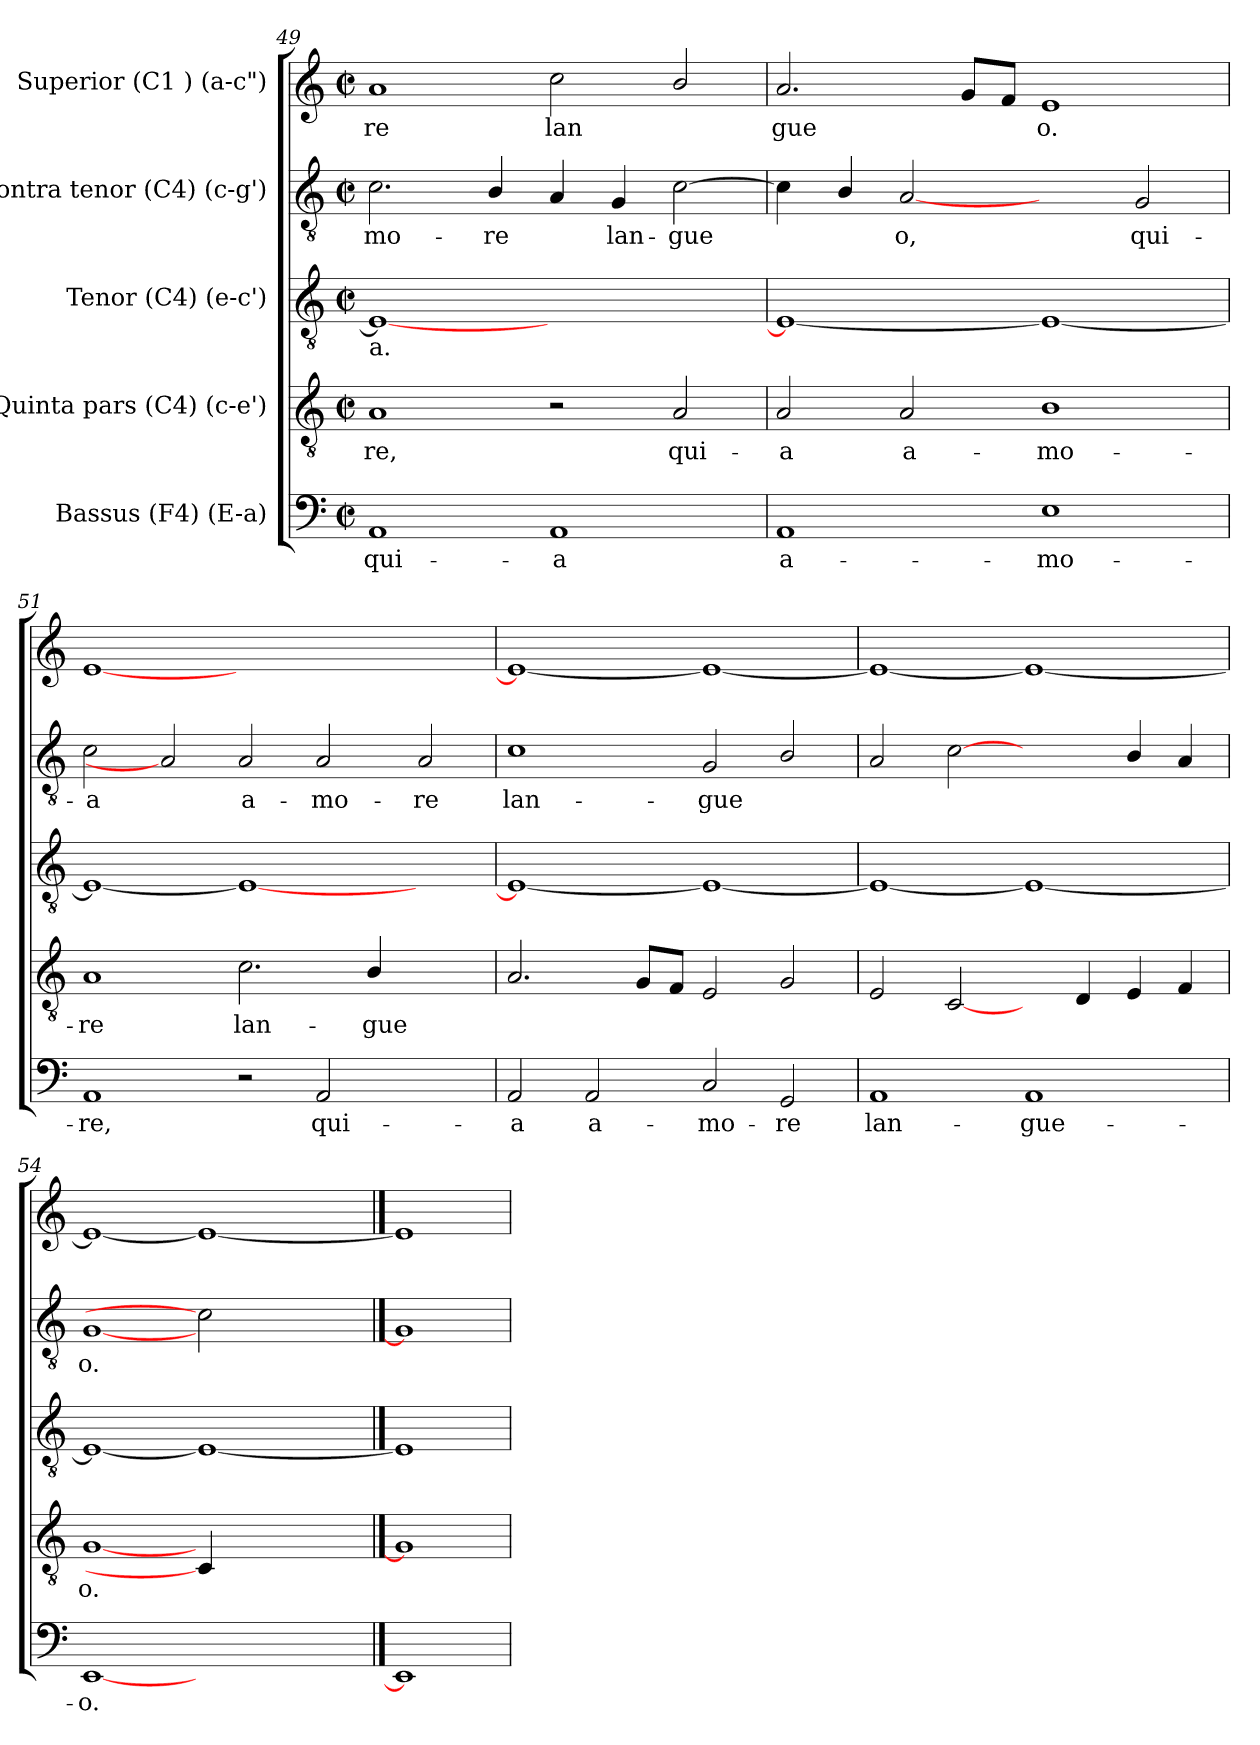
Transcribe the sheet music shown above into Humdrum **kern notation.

**kern	**text	**kern	**text	**kern	**kern	**text	**kern	**text
*part5	*part5	*part4	*part4	*part3	*part2	*part2	*part1	*part1
*staff5	*staff5	*staff4	*staff4	*staff3	*staff2	*staff2	*staff1	*staff1
*I"Bassus (F4)  (E-a)	*	*I"Quinta pars (C4)  (c-e')	*	*I"Tenor (C4)  (e-c')	*I"Contra tenor (C4)  (c-g')	*	*I"Superior (C1 )  (a-c")	*
*clefF4	*	*clefGv2	*	*clefGv2	*clefGv2	*	*clefG2	*
*k[]	*	*k[]	*	*k[]	*k[]	*	*k[]	*
*C:	*	*C:	*	*C:	*C:	*	*C:	*
*M2/2	*	*M2/2	*	*M2/2	*M2/2	*	*M2/2	*
*met(c|)	*	*met(c|)	*	*met(c|)	*met(c|)	*	*met(c|)	*
=49	=49	=49	=49	=49	=49	=49	=49	=49
!	!	!	!	!LO:TX:b:t=a.	!	!	!	!
!	!LO:LY:b:cj	!	!LO:LY:b:rj	!	!	!LO:LY:b:cj	!	!LO:LY:b:cj
1AA	qui-	1A	-re,	1E_<	2.c\	-mo-	1a	-re
!	!	!	!	!	!	!LO:LY:b:cj	!	!
.	.	.	.	.	4B/	-re	.	.
!	!LO:LY:b:cj	!	!	!	!	!LO:LY:b:cj	!	!LO:LY:b:cj
1AA	-a	2r	.	1ryy	4A/	.	2cc\	lan-
!	!	!	!	!	!	!LO:LY:b:cj	!	!
.	.	.	.	.	4G/	lan-	.	.
!	!	!	!LO:LY:b:rj	!	!	!LO:LY:b:cj	!	!LO:LY:b:cj
.	.	2A/	qui-	.	[>2c\	-gue-	2b/	--
=50	=50	=50	=50	=50	=50	=50	=50	=50
!	!LO:LY:b:cj	!	!LO:LY:b:rj	!	!	!LO:LY:b:cj	!	!LO:LY:b:cj
1AA	a-	2A/	-a	1E_<	4c\]	--	2.a/	-gue-
!	!	!	!	!	!	!LO:LY:b:cj	!	!
.	.	.	.	.	4B/	--	.	.
!	!	!	!LO:LY:b:rj	!	!	!LO:LY:b:cj	!	!
.	.	2A/	a-	.	[2A	-o,	.	.
!	!	!	!	!	!	!	!	!LO:LY:b:cj
.	.	.	.	.	.	.	8g/L	--
!	!	!	!	!	!	!	!	!LO:LY:b:cj
.	.	.	.	.	.	.	8f/J	--
!	!LO:LY:b:cj	!	!LO:LY:b:rj	!	!	!	!	!LO:LY:b:cj
1E	-mo-	1B	-mo-	1E_	2ryy	.	1e	-o.
!	!	!	!	!	!	!LO:LY:b:cj	!	!
.	.	.	.	.	2G/	qui-	.	.
!!LO:LB:g=z
=51	=51	=51	=51	=51	=51	=51	=51	=51
!	!LO:LY:b:cj	!	!LO:LY:b:rj	!	!	!LO:LY:b:cj	!	!LO:LY:b:cj
1AA	-re,	1A	-re	1E_<	2c\	-a	[<1e	.
.	.	.	.	.	2A]	.	.	.
!	!	!	!LO:LY:b:rj	!	!	!LO:LY:b:cj	!	!
2r	.	2.c\	lan-	1E_	2A/	a-	1.ryy	.
!	!LO:LY:b:cj	!	!	!	!	!LO:LY:b:cj	!	!
2AA/	qui-	.	.	.	2A/	-mo-	.	.
!	!	!	!LO:LY:b:rj	!	!	!	!	!
.	.	4B/	-gue-	.	.	.	.	.
!	!	!	!	!	!	!LO:LY:b:cj	!	!
2ryy	.	2ryy	.	2ryy	2A/	-re	.	.
=52	=52	=52	=52	=52	=52	=52	=52	=52
!	!LO:LY:b:cj	!	!LO:LY:b:rj	!	!	!LO:LY:b:cj	!	!LO:LY:b:cj
2AA/	-a	2.A/	--	1E_<	1c	lan-	1e_<	.
!	!LO:LY:b:cj	!	!	!	!	!	!	!
2AA/	a-	.	.	.	.	.	.	.
!	!	!	!LO:LY:b:rj	!	!	!	!	!
.	.	8G/L	--	.	.	.	.	.
!	!	!	!LO:LY:b:rj	!	!	!	!	!
.	.	8F/J	--	.	.	.	.	.
!	!LO:LY:b:cj	!	!LO:LY:b:rj	!	!	!LO:LY:b:cj	!	!
2C/	-mo-	2E/	--	1E_	2G/	-gue-	1e_	.
!	!LO:LY:b:cj	!	!LO:LY:b:rj	!	!	!LO:LY:b:cj	!	!
2GG/	-re	2G/	--	.	2B/	--	.	.
=53	=53	=53	=53	=53	=53	=53	=53	=53
!	!LO:LY:b:cj	!	!LO:LY:b:rj	!	!	!LO:LY:b:cj	!	!LO:LY:b:cj
1AA	lan-	2E/	--	1E_<	2A/	--	1e_<	.
!	!	!	!LO:LY:b:rj	!	!	!LO:LY:b:cj	!	!
.	.	[2C/	--	.	[2c	--	.	.
!	!LO:LY:b:cj	!	!	!	!	!	!	!
1AA	-gue-	4ryy	.	1E_	2ryy	.	1e_	.
!	!	!	!LO:LY:b:rj	!	!	!	!	!
.	.	4D/	--	.	.	.	.	.
!	!	!	!LO:LY:b:rj	!	!	!LO:LY:b:cj	!	!
.	.	4E/	--	.	4B/	--	.	.
!	!	!	!LO:LY:b:rj	!	!	!LO:LY:b:cj	!	!
.	.	4F/	--	.	4A/	--	.	.
=54	=54	=54	=54	=54	=54	=54	=54	=54
!	!LO:LY:b:cj	!	!LO:LY:b:rj	!	!	!LO:LY:b:cj	!	!LO:LY:b:cj
[1EE	-o.	[1G	-o.	1E_	[1G	-o.	1e_	.
1ryy	.	4C/]	.	1E_	2c]	.	1e_	.
.	.	2.ryy	.	.	.	.	.	.
.	.	.	.	.	2ryy	.	.	.
==55	==55	==55	==55	==55	==55	==55	==55	==55
1EE]	.	1G]	.	1E]	1G]	.	1e]	.
=	=	=	=	=	=	=	=	=
*-	*-	*-	*-	*-	*-	*-	*-	*-
